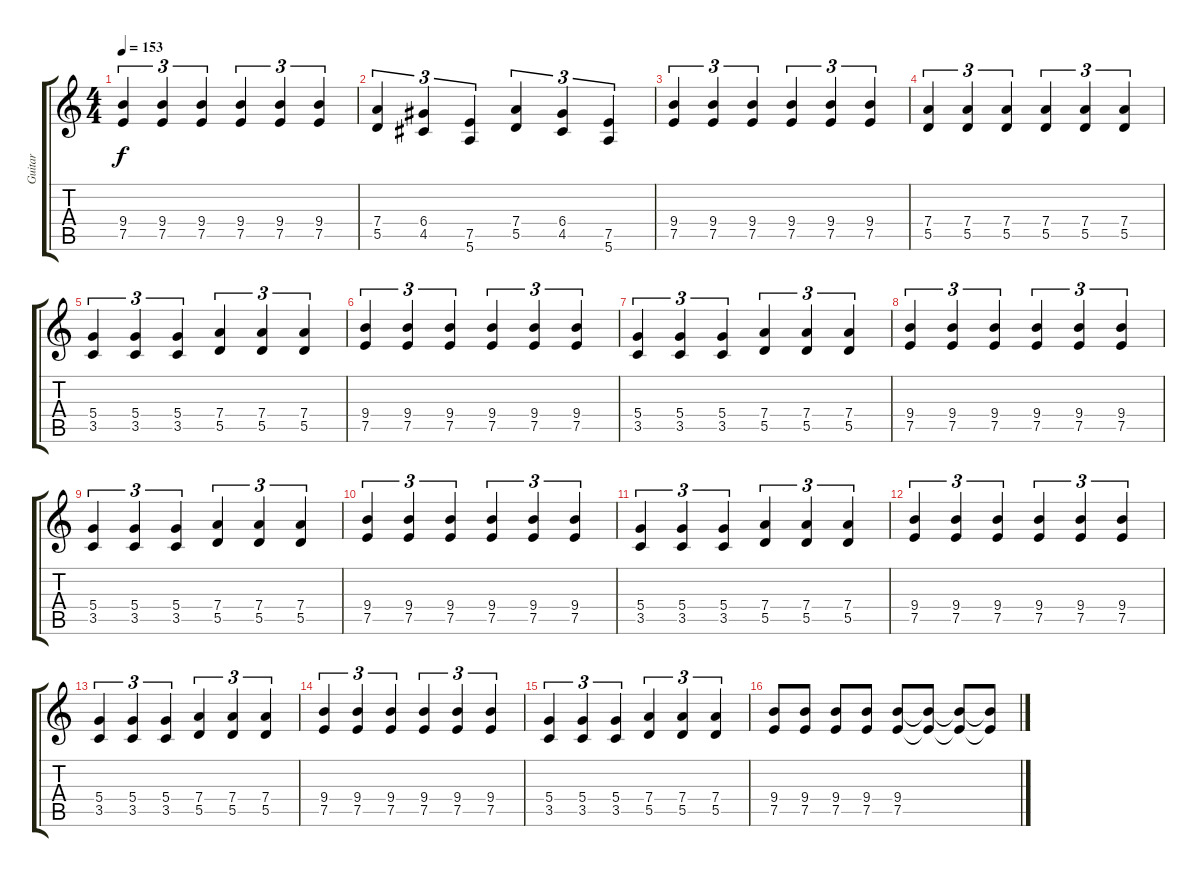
\track ("Guitar" "Guitar") {instrument distortionguitar}
\staff {score tabs}
\tuning (E4 B3 G3 D3 A2 E2) {hide}
\ts (4 4)
\tempo 153
\clef g2
\ks c
(9.4 7.5).4{tu (3 2) dy f} (9.4 7.5).4{tu (3 2)} (9.4 7.5).4{tu (3 2)} (9.4 7.5).4{tu (3 2)} (9.4 7.5).4{tu (3 2)} (9.4 7.5).4{tu (3 2)} |
(7.4 5.5).4{tu (3 2)} (6.4 4.5).4{tu (3 2)} (7.5 5.6).4{tu (3 2)} (7.4 5.5).4{tu (3 2)} (6.4 4.5).4{tu (3 2)} (7.5 5.6).4{tu (3 2)} |
(9.4 7.5).4{tu (3 2)} (9.4 7.5).4{tu (3 2)} (9.4 7.5).4{tu (3 2)} (9.4 7.5).4{tu (3 2)} (9.4 7.5).4{tu (3 2)} (9.4 7.5).4{tu (3 2)} |
(7.4 5.5).4{tu (3 2)} (7.4 5.5).4{tu (3 2)} (7.4 5.5).4{tu (3 2)} (7.4 5.5).4{tu (3 2)} (7.4 5.5).4{tu (3 2)} (7.4 5.5).4{tu (3 2)} |
(5.4 3.5).4{tu (3 2)} (5.4 3.5).4{tu (3 2)} (5.4 3.5).4{tu (3 2)} (7.4 5.5).4{tu (3 2)} (7.4 5.5).4{tu (3 2)} (7.4 5.5).4{tu (3 2)} |
(9.4 7.5).4{tu (3 2)} (9.4 7.5).4{tu (3 2)} (9.4 7.5).4{tu (3 2)} (9.4 7.5).4{tu (3 2)} (9.4 7.5).4{tu (3 2)} (9.4 7.5).4{tu (3 2)} |
(5.4 3.5).4{tu (3 2)} (5.4 3.5).4{tu (3 2)} (5.4 3.5).4{tu (3 2)} (7.4 5.5).4{tu (3 2)} (7.4 5.5).4{tu (3 2)} (7.4 5.5).4{tu (3 2)} |
(9.4 7.5).4{tu (3 2)} (9.4 7.5).4{tu (3 2)} (9.4 7.5).4{tu (3 2)} (9.4 7.5).4{tu (3 2)} (9.4 7.5).4{tu (3 2)} (9.4 7.5).4{tu (3 2)} |
(5.4 3.5).4{tu (3 2)} (5.4 3.5).4{tu (3 2)} (5.4 3.5).4{tu (3 2)} (7.4 5.5).4{tu (3 2)} (7.4 5.5).4{tu (3 2)} (7.4 5.5).4{tu (3 2)} |
(9.4 7.5).4{tu (3 2)} (9.4 7.5).4{tu (3 2)} (9.4 7.5).4{tu (3 2)} (9.4 7.5).4{tu (3 2)} (9.4 7.5).4{tu (3 2)} (9.4 7.5).4{tu (3 2)} |
(5.4 3.5).4{tu (3 2)} (5.4 3.5).4{tu (3 2)} (5.4 3.5).4{tu (3 2)} (7.4 5.5).4{tu (3 2)} (7.4 5.5).4{tu (3 2)} (7.4 5.5).4{tu (3 2)} |
(9.4 7.5).4{tu (3 2)} (9.4 7.5).4{tu (3 2)} (9.4 7.5).4{tu (3 2)} (9.4 7.5).4{tu (3 2)} (9.4 7.5).4{tu (3 2)} (9.4 7.5).4{tu (3 2)} |
(5.4 3.5).4{tu (3 2)} (5.4 3.5).4{tu (3 2)} (5.4 3.5).4{tu (3 2)} (7.4 5.5).4{tu (3 2)} (7.4 5.5).4{tu (3 2)} (7.4 5.5).4{tu (3 2)} |
(9.4 7.5).4{tu (3 2)} (9.4 7.5).4{tu (3 2)} (9.4 7.5).4{tu (3 2)} (9.4 7.5).4{tu (3 2)} (9.4 7.5).4{tu (3 2)} (9.4 7.5).4{tu (3 2)} |
(5.4 3.5).4{tu (3 2)} (5.4 3.5).4{tu (3 2)} (5.4 3.5).4{tu (3 2)} (7.4 5.5).4{tu (3 2)} (7.4 5.5).4{tu (3 2)} (7.4 5.5).4{tu (3 2)} |
(9.4 7.5).8 (9.4 7.5).8 (9.4 7.5).8 (9.4 7.5).8 (9.4 7.5).8 (9.4{t} 7.5{t}).8 (9.4{t} 7.5{t}).8 (9.4{t} 7.5{t}).8
